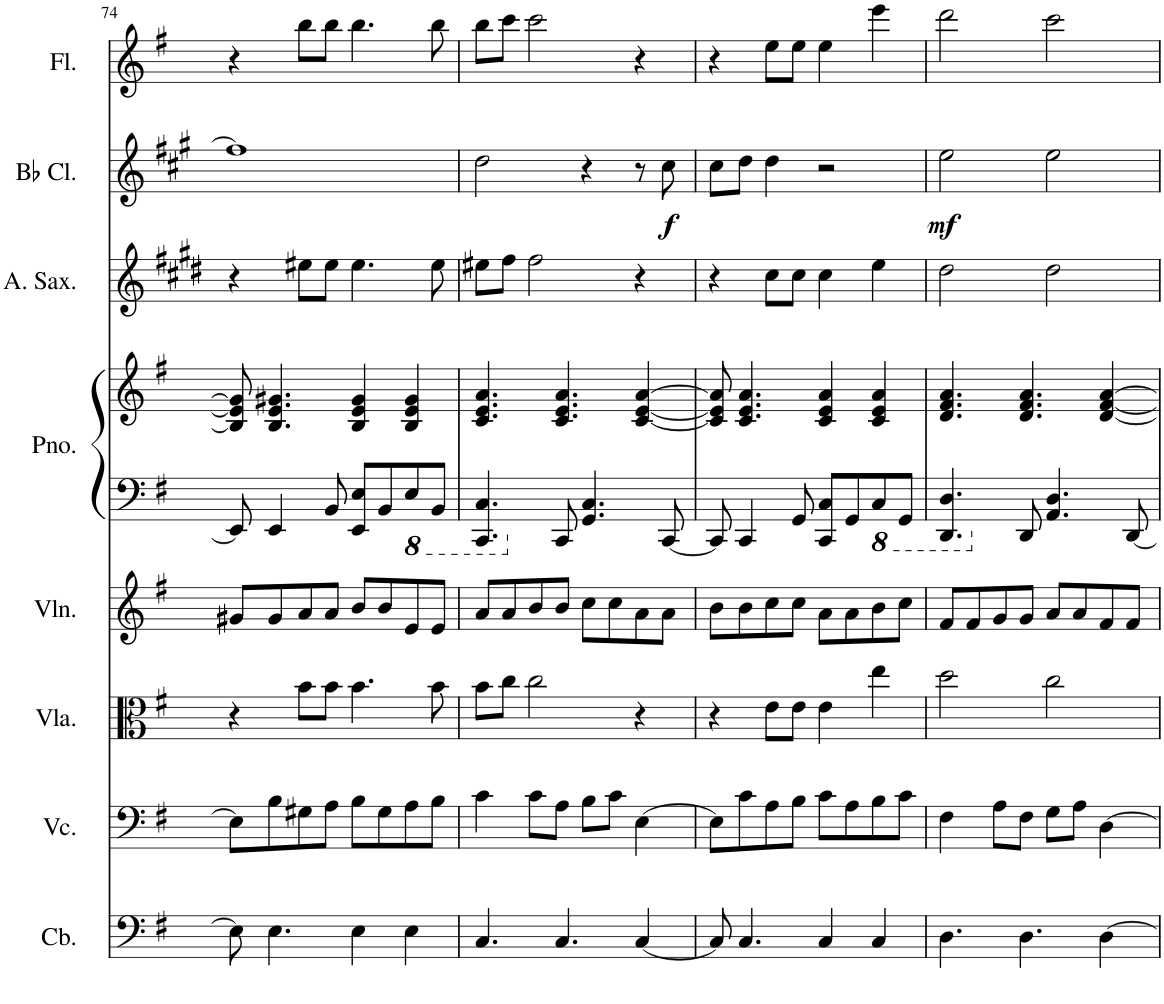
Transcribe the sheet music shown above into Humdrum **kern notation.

**kern	**kern	**kern	**kern	**kern	**kern	**kern	**kern	**dynam	**kern
*part8	*part7	*part6	*part5	*part4	*part4	*part3	*part2	*part2	*part1
*staff9	*staff8	*staff7	*staff6	*staff5	*staff4	*staff3	*staff2	*staff2	*staff1
*I"Contrabass	*I"Violoncello	*I"Viola	*I"Violin	*I"Piano	*	*I"Alto Saxophone	*I"Bb Clarinet	*	*I"Flute
*I'Cb.	*I'Vc.	*I'Vla.	*I'Vln.	*I'Pno.	*	*I'A. Sax.	*I'Bb Cl.	*	*I'Fl.
!!LO:PB:g=z
*clefF4	*clefF4	*clefC3	*clefG2	*clefF4	*clefG2	*clefG2	*clefG2	*	*clefG2
*Trd7c12	*	*	*	*	*	*Trd5c9	*Trd1c2	*	*
*k[f#]	*k[f#]	*k[f#]	*k[f#]	*k[f#]	*k[f#]	*k[f#c#g#d#]	*k[f#c#g#]	*	*k[f#]
*M4/4	*M4/4	*M4/4	*M4/4	*M4/4	*M4/4	*M4/4	*M4/4	*	*M4/4
=74	=74	=74	=74	=74	=74	=74	=74	=74	=74
8E\]	8E\L]	4r	8g#X/L	8EE/]	8B/] 8e/] 8g#/]	4r	1ff#]	.	4r
4.E\	8B\	.	8g#/	4EE/	4.B/ 4.e/ 4.g#X/	.	.	.	.
.	8G#X\	8b\L	8a/	.	.	8ee#X\L	.	.	8bb\L
.	8A\J	8b\J	8a/J	8BB/	.	8ee#\J	.	.	8bb\J
4E\	8B\L	4.b\	8b/L	8EE/ 8E/L	4B/ 4e/ 4g#/	4.ee#\	.	.	4.bb\
.	8G#\	.	8b/	8BB/	.	.	.	.	.
*	*	*	*	*8ba	*	*	*	*	*
4E\	8A\	.	8e/	8EE/	4B/ 4e/ 4g#/	.	.	.	.
.	8B\J	8b\	8e/J	8BBB/J	.	8ee#\	.	.	8bb\
=75	=75	=75	=75	=75	=75	=75	=75	=75	=75
4.C/	4c\	8b\L	8a/L	4.CCC/ 4.CC/	4.c/ 4.e/ 4.a/	8ee#X\L	2dd\	.	8bb\L
.	.	8cc\J	8a/	.	.	8ff#\J	.	.	8ccc\J
.	8c\L	2cc\	8b/	.	.	2ff#\	.	.	2ccc\
*	*	*	*	*X8ba	*	*	*	*	*
4.C/	8A\J	.	8b/J	8CC/	4.c/ 4.e/ 4.a/	.	.	.	.
.	8B\L	.	8cc\L	4.GG/ 4.C/	.	.	4r	.	.
.	8c\J	.	8cc\	.	.	.	.	.	.
[4C/	[4E\	4r	8a\	.	[4c/ [4e/ [4a/	4r	8r	.	4r
!	!	!	!	!	!	!	!	!LO:DY:b	!
.	.	.	8a\J	[8CC/	.	.	8cc#\	f	.
=76	=76	=76	=76	=76	=76	=76	=76	=76	=76
8C/]	8E\L]	4r	8b\L	8CC/]	8c/] 8e/] 8a/]	4r	8cc#\L	.	4r
4.C/	8c\	.	8b\	4CC/	4.c/ 4.e/ 4.a/	.	8dd\J	.	.
.	8A\	8e\L	8cc\	.	.	8cc#\L	4dd\	.	8ee\L
.	8B\J	8e\J	8cc\J	8GG/	.	8cc#\J	.	.	8ee\J
4C/	8c\L	4e\	8a\L	8CC/ 8C/L	4c/ 4e/ 4a/	4cc#\	2r	.	4ee\
.	8A\	.	8a\	8GG/	.	.	.	.	.
*	*	*	*	*8ba	*	*	*	*	*
4C/	8B\	4ee\	8b\	8CC/	4c/ 4e/ 4a/	4ee\	.	.	4eee\
.	8c\J	.	8cc\J	8GGG/J	.	.	.	.	.
=77	=77	=77	=77	=77	=77	=77	=77	=77	=77
!	!	!	!	!	!	!	!	!LO:DY:b	!
4.D\	4F#\	2dd\	8f#/L	4.DDD/ 4.DD/	4.d/ 4.f#/ 4.a/	2dd#\	2ee\	mf	2ddd\
.	.	.	8f#/	.	.	.	.	.	.
.	8A\L	.	8g/	.	.	.	.	.	.
*	*	*	*	*X8ba	*	*	*	*	*
4.D\	8F#\J	.	8g/J	8DD/	4.d/ 4.f#/ 4.a/	.	.	.	.
.	8G\L	2cc\	8a/L	4.AA/ 4.D/	.	2dd#\	2ee\	.	2ccc\
.	8A\J	.	8a/	.	.	.	.	.	.
[4D\	[4D\	.	8f#/	.	[4d/ [4f#/ [4a/	.	.	.	.
.	.	.	8f#/J	[8DD/	.	.	.	.	.
=	=	=	=	=	=	=	=	=	=
*-	*-	*-	*-	*-	*-	*-	*-	*-	*-
